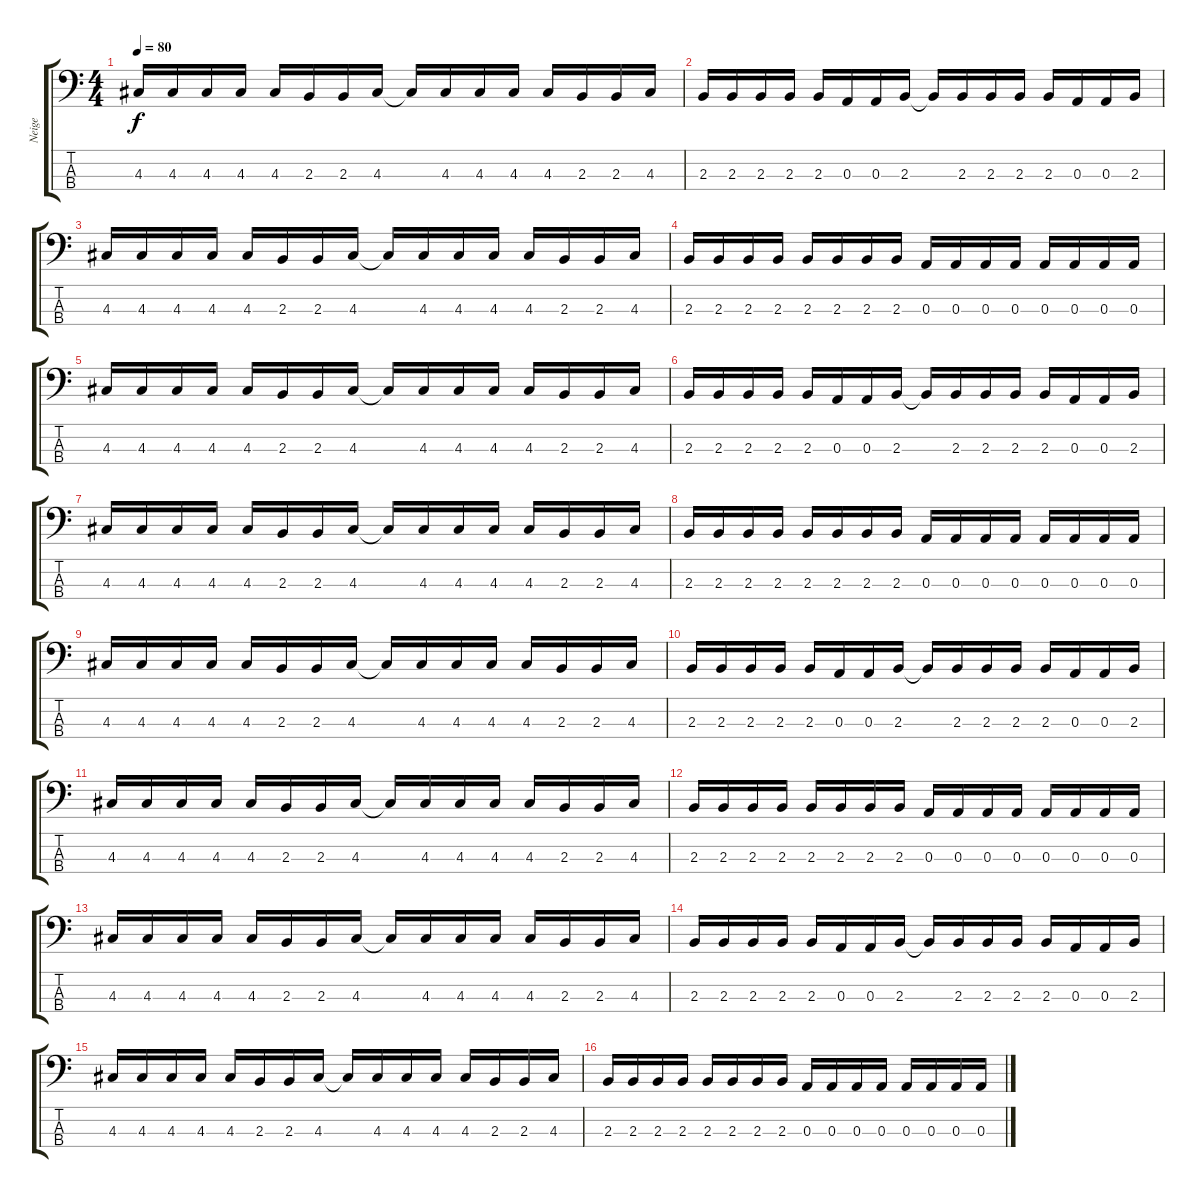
\track ("Neige" "Neige") {instrument electricbassfinger}
\staff {score tabs}
\tuning (G2 D2 A1 E1) {hide}
\ts (4 4)
\tempo 80
\clef f4
\ks c
4.3.16{dy f} 4.3.16 4.3.16 4.3.16 4.3.16 2.3.16 2.3.16 4.3.16 4.3{t}.16 4.3.16 4.3.16 4.3.16 4.3.16 2.3.16 2.3.16 4.3.16 |
2.3.16 2.3.16 2.3.16 2.3.16 2.3.16 0.3.16 0.3.16 2.3.16 2.3{t}.16 2.3.16 2.3.16 2.3.16 2.3.16 0.3.16 0.3.16 2.3.16 |
4.3.16 4.3.16 4.3.16 4.3.16 4.3.16 2.3.16 2.3.16 4.3.16 4.3{t}.16 4.3.16 4.3.16 4.3.16 4.3.16 2.3.16 2.3.16 4.3.16 |
2.3.16 2.3.16 2.3.16 2.3.16 2.3.16 2.3.16 2.3.16 2.3.16 0.3.16 0.3.16 0.3.16 0.3.16 0.3.16 0.3.16 0.3.16 0.3.16 |
4.3.16 4.3.16 4.3.16 4.3.16 4.3.16 2.3.16 2.3.16 4.3.16 4.3{t}.16 4.3.16 4.3.16 4.3.16 4.3.16 2.3.16 2.3.16 4.3.16 |
2.3.16 2.3.16 2.3.16 2.3.16 2.3.16 0.3.16 0.3.16 2.3.16 2.3{t}.16 2.3.16 2.3.16 2.3.16 2.3.16 0.3.16 0.3.16 2.3.16 |
4.3.16 4.3.16 4.3.16 4.3.16 4.3.16 2.3.16 2.3.16 4.3.16 4.3{t}.16 4.3.16 4.3.16 4.3.16 4.3.16 2.3.16 2.3.16 4.3.16 |
2.3.16 2.3.16 2.3.16 2.3.16 2.3.16 2.3.16 2.3.16 2.3.16 0.3.16 0.3.16 0.3.16 0.3.16 0.3.16 0.3.16 0.3.16 0.3.16 |
4.3.16 4.3.16 4.3.16 4.3.16 4.3.16 2.3.16 2.3.16 4.3.16 4.3{t}.16 4.3.16 4.3.16 4.3.16 4.3.16 2.3.16 2.3.16 4.3.16 |
2.3.16 2.3.16 2.3.16 2.3.16 2.3.16 0.3.16 0.3.16 2.3.16 2.3{t}.16 2.3.16 2.3.16 2.3.16 2.3.16 0.3.16 0.3.16 2.3.16 |
4.3.16 4.3.16 4.3.16 4.3.16 4.3.16 2.3.16 2.3.16 4.3.16 4.3{t}.16 4.3.16 4.3.16 4.3.16 4.3.16 2.3.16 2.3.16 4.3.16 |
2.3.16 2.3.16 2.3.16 2.3.16 2.3.16 2.3.16 2.3.16 2.3.16 0.3.16 0.3.16 0.3.16 0.3.16 0.3.16 0.3.16 0.3.16 0.3.16 |
4.3.16 4.3.16 4.3.16 4.3.16 4.3.16 2.3.16 2.3.16 4.3.16 4.3{t}.16 4.3.16 4.3.16 4.3.16 4.3.16 2.3.16 2.3.16 4.3.16 |
2.3.16 2.3.16 2.3.16 2.3.16 2.3.16 0.3.16 0.3.16 2.3.16 2.3{t}.16 2.3.16 2.3.16 2.3.16 2.3.16 0.3.16 0.3.16 2.3.16 |
4.3.16 4.3.16 4.3.16 4.3.16 4.3.16 2.3.16 2.3.16 4.3.16 4.3{t}.16 4.3.16 4.3.16 4.3.16 4.3.16 2.3.16 2.3.16 4.3.16 |
2.3.16 2.3.16 2.3.16 2.3.16 2.3.16 2.3.16 2.3.16 2.3.16 0.3.16 0.3.16 0.3.16 0.3.16 0.3.16 0.3.16 0.3.16 0.3.16
